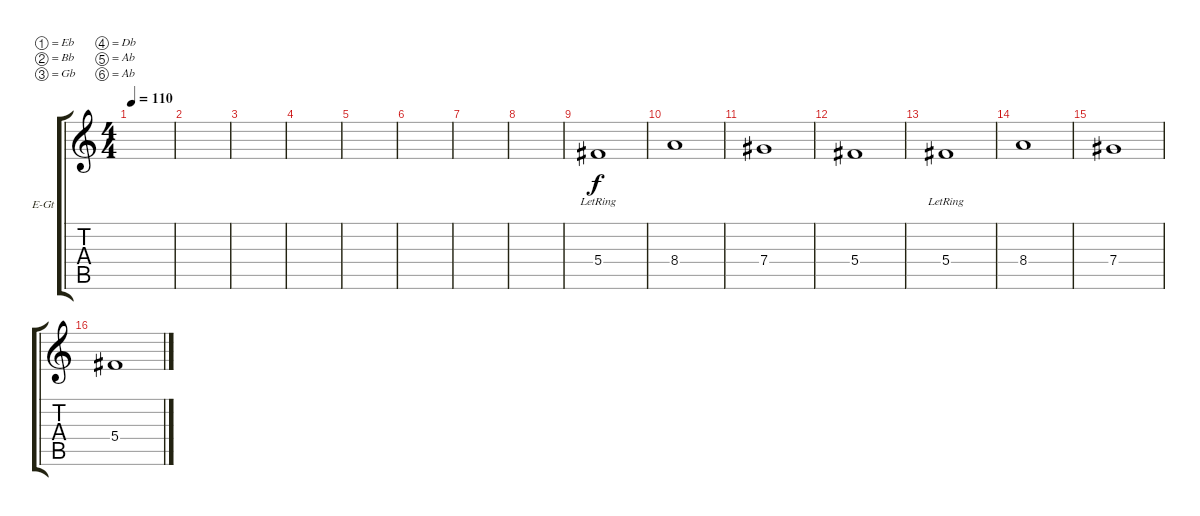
\defaultSystemsLayout 4
\bracketExtendMode groupsimilarinstruments
\firstSystemTrackNameOrientation horizontal
\otherSystemsTrackNameOrientation horizontal
\track ("Electric Guitar" "E-Gt") {instrument distortionguitar}
\staff {score tabs}
\tuning (Eb4 Bb3 Gb3 Db3 Ab2 Ab1)
\ts (4 4)
\tempo 110
\clef g2
\ks c
|
|
|
|
|
|
|
|
5.4{lr}.1 |
8.4.1 |
7.4.1 |
5.4.1 |
5.4{lr}.1 |
8.4.1 |
7.4.1 |
5.4.1
